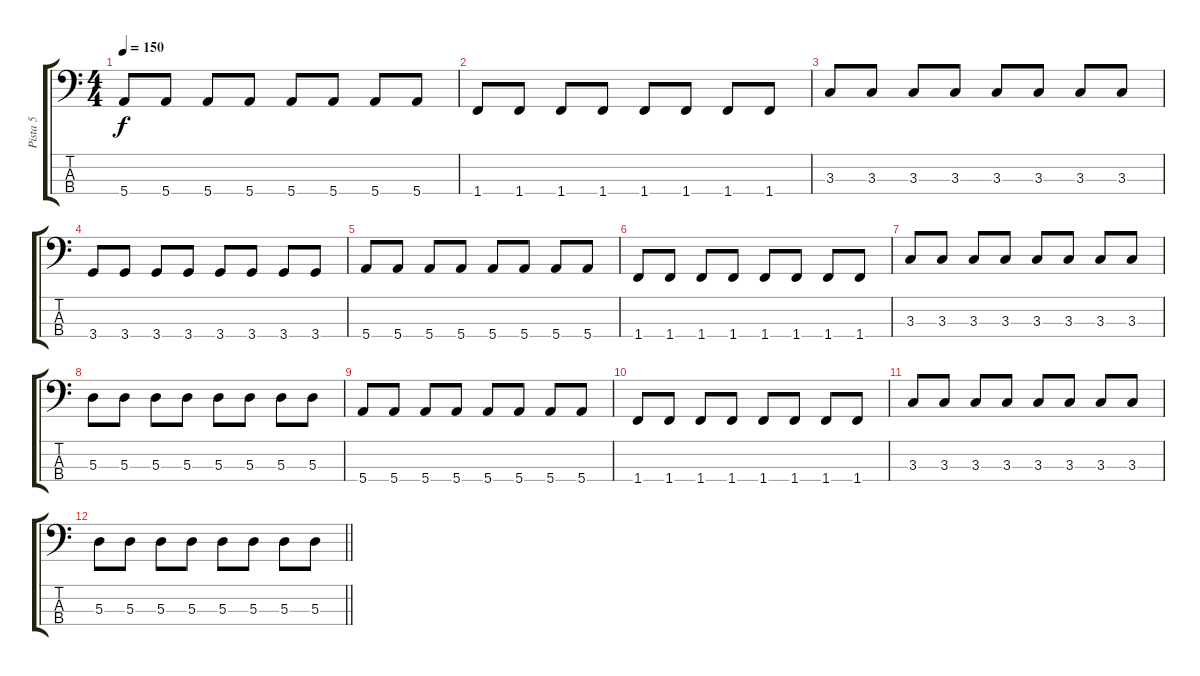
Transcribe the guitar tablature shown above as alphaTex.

\track ("Pista 5" "Pista 5") {instrument electricbassfinger}
\staff {score tabs}
\tuning (G2 D2 A1 E1) {hide}
\ts (4 4)
\tempo 150
\clef f4
\ks c
5.4.8{dy f} 5.4.8 5.4.8 5.4.8 5.4.8 5.4.8 5.4.8 5.4.8 |
1.4.8 1.4.8 1.4.8 1.4.8 1.4.8 1.4.8 1.4.8 1.4.8 |
3.3.8 3.3.8 3.3.8 3.3.8 3.3.8 3.3.8 3.3.8 3.3.8 |
3.4.8 3.4.8 3.4.8 3.4.8 3.4.8 3.4.8 3.4.8 3.4.8 |
5.4.8 5.4.8 5.4.8 5.4.8 5.4.8 5.4.8 5.4.8 5.4.8 |
1.4.8 1.4.8 1.4.8 1.4.8 1.4.8 1.4.8 1.4.8 1.4.8 |
3.3.8 3.3.8 3.3.8 3.3.8 3.3.8 3.3.8 3.3.8 3.3.8 |
5.3.8 5.3.8 5.3.8 5.3.8 5.3.8 5.3.8 5.3.8 5.3.8 |
5.4.8 5.4.8 5.4.8 5.4.8 5.4.8 5.4.8 5.4.8 5.4.8 |
1.4.8 1.4.8 1.4.8 1.4.8 1.4.8 1.4.8 1.4.8 1.4.8 |
3.3.8 3.3.8 3.3.8 3.3.8 3.3.8 3.3.8 3.3.8 3.3.8 |
\barLineRight lightlight
5.3.8 5.3.8 5.3.8 5.3.8 5.3.8 5.3.8 5.3.8 5.3.8
